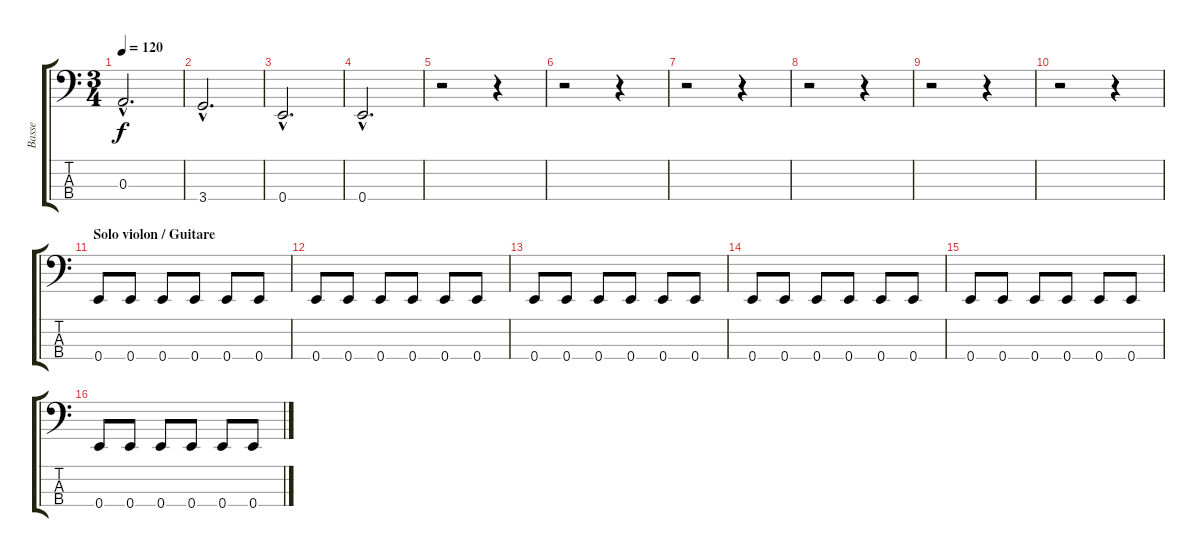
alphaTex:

\track ("Basse" "Basse") {instrument electricbassfinger}
\staff {score tabs}
\tuning (G2 D2 A1 E1) {hide}
\ts (3 4)
\tempo 120
\clef f4
\ks c
0.3{hac}.2{d dy f} |
3.4{hac}.2{d} |
0.4{hac}.2{d} |
0.4{hac}.2{d} |
r.2 r.4 |
r.2 r.4 |
r.2 r.4 |
r.2 r.4 |
r.2 r.4 |
r.2 r.4 |
\section ("" "Solo violon / Guitare")
0.4.8 0.4.8 0.4.8 0.4.8 0.4.8 0.4.8 |
0.4.8 0.4.8 0.4.8 0.4.8 0.4.8 0.4.8 |
0.4.8 0.4.8 0.4.8 0.4.8 0.4.8 0.4.8 |
0.4.8 0.4.8 0.4.8 0.4.8 0.4.8 0.4.8 |
0.4.8 0.4.8 0.4.8 0.4.8 0.4.8 0.4.8 |
0.4.8 0.4.8 0.4.8 0.4.8 0.4.8 0.4.8
